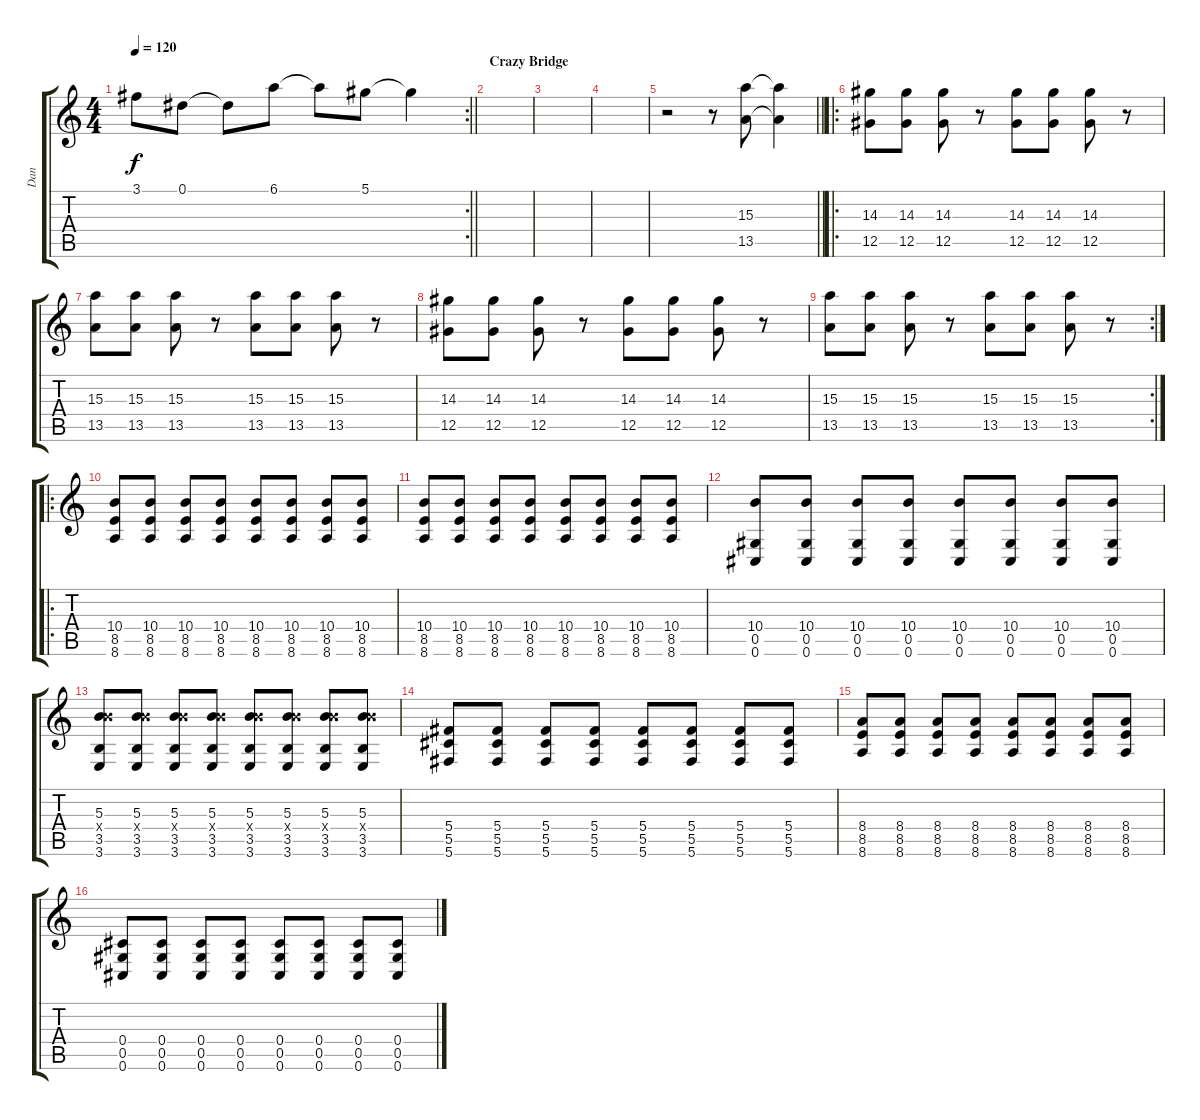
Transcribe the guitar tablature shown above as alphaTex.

\track ("Dan" "Dan") {instrument acousticguitarsteel}
\staff {score tabs}
\tuning (Eb4 Bb3 Gb3 Db3 Ab2 Db2) {hide}
\rc 2
\ts (4 4)
\tempo 120
\clef g2
\barLineRight lightlight
\ks c
3.1{t}.8{dy f} 0.1.8 0.1{t}.8 6.1.8 6.1{t}.8 5.1.8 5.1{t}.4 |
\section ("" "Crazy Bridge")
|
|
|
\barLineRight lightlight
r.2 r.8 (15.3 13.5).8 (15.3{t} 13.5{t}).4 |
\ro
\section ("" "")
(14.3 12.5).8 (14.3 12.5).8 (14.3 12.5).8 r.8 (14.3 12.5).8 (14.3 12.5).8 (14.3 12.5).8 r.8 |
(15.3 13.5).8 (15.3 13.5).8 (15.3 13.5).8 r.8 (15.3 13.5).8 (15.3 13.5).8 (15.3 13.5).8 r.8 |
(14.3 12.5).8 (14.3 12.5).8 (14.3 12.5).8 r.8 (14.3 12.5).8 (14.3 12.5).8 (14.3 12.5).8 r.8 |
\rc 2
(15.3 13.5).8 (15.3 13.5).8 (15.3 13.5).8 r.8 (15.3 13.5).8 (15.3 13.5).8 (15.3 13.5).8 r.8 |
\ro
(10.4 8.5 8.6).8{instrument distortionguitar} (10.4 8.5 8.6).8 (10.4 8.5 8.6).8 (10.4 8.5 8.6).8 (10.4 8.5 8.6).8 (10.4 8.5 8.6).8 (10.4 8.5 8.6).8 (10.4 8.5 8.6).8 |
(10.4 8.5 8.6).8 (10.4 8.5 8.6).8 (10.4 8.5 8.6).8 (10.4 8.5 8.6).8 (10.4 8.5 8.6).8 (10.4 8.5 8.6).8 (10.4 8.5 8.6).8 (10.4 8.5 8.6).8 |
(10.4 0.5 0.6).8 (10.4 0.5 0.6).8 (10.4 0.5 0.6).8 (10.4 0.5 0.6).8 (10.4 0.5 0.6).8 (10.4 0.5 0.6).8 (10.4 0.5 0.6).8 (10.4 0.5 0.6).8 |
(5.3 10.4{x} 3.5 3.6).8 (5.3 10.4{x} 3.5 3.6).8 (5.3 10.4{x} 3.5 3.6).8 (5.3 10.4{x} 3.5 3.6).8 (5.3 10.4{x} 3.5 3.6).8 (5.3 10.4{x} 3.5 3.6).8 (5.3 10.4{x} 3.5 3.6).8 (5.3 10.4{x} 3.5 3.6).8 |
(5.4 5.5 5.6).8 (5.4 5.5 5.6).8 (5.4 5.5 5.6).8 (5.4 5.5 5.6).8 (5.4 5.5 5.6).8 (5.4 5.5 5.6).8 (5.4 5.5 5.6).8 (5.4 5.5 5.6).8 |
(8.4 8.5 8.6).8 (8.4 8.5 8.6).8 (8.4 8.5 8.6).8 (8.4 8.5 8.6).8 (8.4 8.5 8.6).8 (8.4 8.5 8.6).8 (8.4 8.5 8.6).8 (8.4 8.5 8.6).8 |
(0.4 0.5 0.6).8 (0.4 0.5 0.6).8 (0.4 0.5 0.6).8 (0.4 0.5 0.6).8 (0.4 0.5 0.6).8 (0.4 0.5 0.6).8 (0.4 0.5 0.6).8 (0.4 0.5 0.6).8
